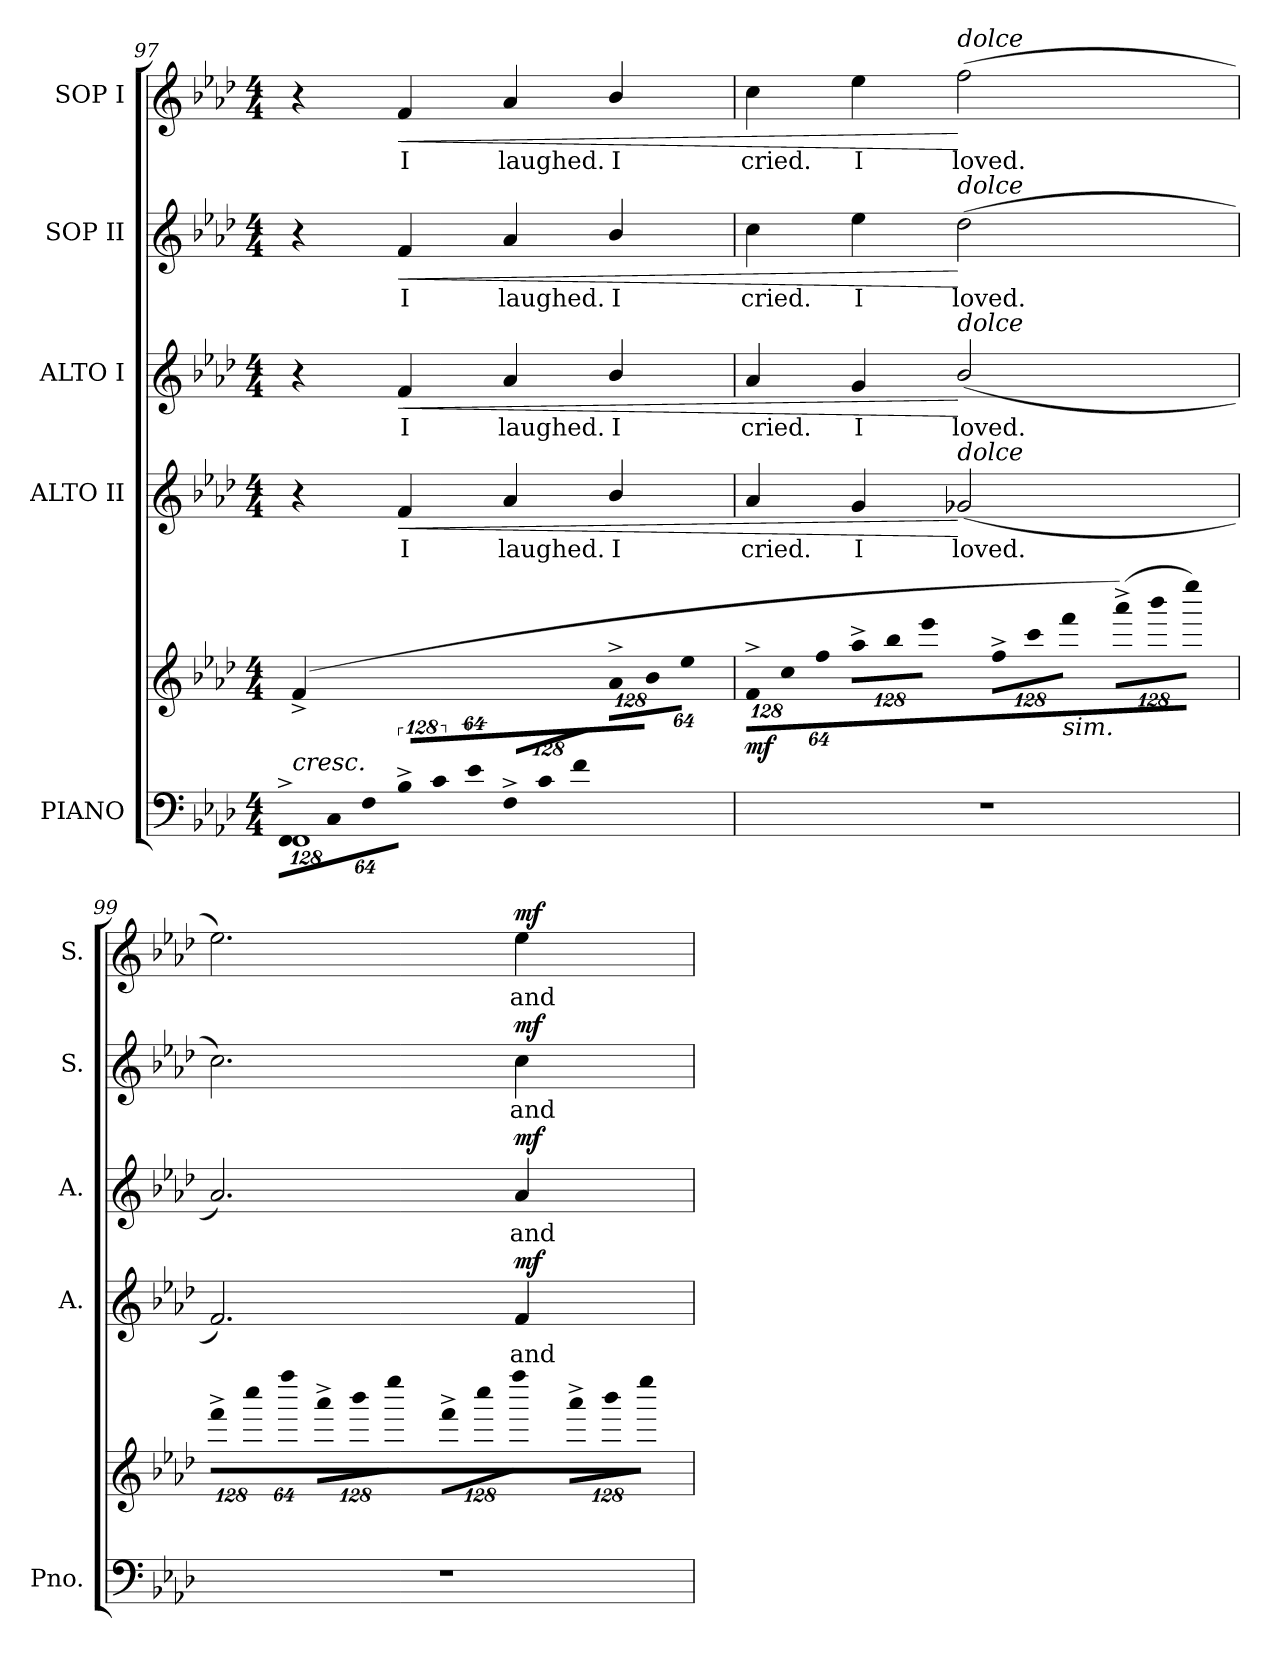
**kern	**kern	**dynam	**kern	**text	**dynam	**kern	**text	**dynam	**kern	**text	**dynam	**kern	**text	**dynam
*part5	*part5	*part5	*part4	*part4	*part4	*part3	*part3	*part3	*part2	*part2	*part2	*part1	*part1	*part1
*staff6	*staff5	*staff5/6	*staff4	*staff4	*staff4	*staff3	*staff3	*staff3	*staff2	*staff2	*staff2	*staff1	*staff1	*staff1
*I"PIANO	*	*	*I"ALTO II	*	*	*I"ALTO I	*	*	*I"SOP II	*	*	*I"SOP I	*	*
*I'Pno.	*	*	*I'A.	*	*	*I'A.	*	*	*I'S.	*	*	*I'S.	*	*
*clefF4	*clefG2	*	*clefG2	*	*	*clefG2	*	*	*clefG2	*	*	*clefG2	*	*
*k[b-e-a-d-]	*k[b-e-a-d-]	*	*k[b-e-a-d-]	*	*	*k[b-e-a-d-]	*	*	*k[b-e-a-d-]	*	*	*k[b-e-a-d-]	*	*
*f:	*f:	*	*f:	*	*	*f:	*	*	*f:	*	*	*f:	*	*
*M4/4	*M4/4	*	*M4/4	*	*	*M4/4	*	*	*M4/4	*	*	*M4/4	*	*
=97	=97	=97	=97	=97	=97	=97	=97	=97	=97	=97	=97	=97	=97	=97
*^	*	*	*	*	*	*	*	*	*	*	*	*	*	*
*	*^	*	*	*	*	*	*	*	*	*	*	*	*	*	*
*	*	*Xbrackettup	*	*	*	*	*	*	*	*	*	*	*	*	*	*
!LO:TX:a:i:t=cresc.	!	!	!	!	!	!	!	!	!	!	!	!	!	!	!	!
!	!	!LO:N:vis=8	!	!	!	!	!	!	!	!	!	!	!	!	!	!
4ryy	1FFi	1024%85FF^i\L	(4f^i/	.	4r	.	.	4r	.	.	4r	.	.	4r	.	.
!	!	!LO:N:vis=8	!	!	!	!	!	!	!	!	!	!	!	!	!	!
.	.	1024%85Ci\	.	.	.	.	.	.	.	.	.	.	.	.	.	.
!	!	!LO:N:vis=8	!	!	!	!	!	!	!	!	!	!	!	!	!	!
.	.	512%43Fi\J	.	.	.	.	.	.	.	.	.	.	.	.	.	.
!LO:N:vis=8	!	!	!	!	!	!	!	!	!	!	!	!	!	!	!	!
!	!	!	!	!	!	!LO:LY:b:color=#000000	!LO:HP:b	!	!	!	!	!	!	!	!	!
!	!	!	!	!	!	!	!	!	!LO:LY:b:color=#000000	!LO:HP:b	!	!	!	!	!	!
!	!	!	!	!	!	!	!	!	!	!	!	!LO:LY:b:color=#000000	!LO:HP:b	!	!	!
!	!	!	!	!	!	!	!	!	!	!	!	!	!	!	!LO:LY:b:color=#000000	!LO:HP:b
1024%85B-^i/L	.	2.ryy	2ryy	.	4fi/	I	<	4fi/	I	<	4fi/	I	<	4fi/	I	<
!LO:N:vis=8	!	!	!	!	!	!	!	!	!	!	!	!	!	!	!	!
1024%85ci/	.	.	.	.	.	.	.	.	.	.	.	.	.	.	.	.
!LO:N:vis=8	!	!	!	!	!	!	!	!	!	!	!	!	!	!	!	!
512%43e-i/J	.	.	.	.	.	.	.	.	.	.	.	.	.	.	.	.
!LO:N:vis=8	!	!	!	!	!	!	!	!	!	!	!	!	!	!	!	!
!	!	!	!	!	!	!LO:LY:b:color=#000000	!	!	!	!	!	!	!	!	!	!
!	!	!	!	!	!	!	!	!	!LO:LY:b:color=#000000	!	!	!	!	!	!	!
!	!	!	!	!	!	!	!	!	!	!	!	!LO:LY:b:color=#000000	!	!	!	!
!	!	!	!	!	!	!	!	!	!	!	!	!	!	!	!LO:LY:b:color=#000000	!
1024%85F^i/L	.	.	.	.	4a-i/	laughed.	.	4a-i/	laughed.	.	4a-i/	laughed.	.	4a-i/	laughed.	.
!LO:N:vis=8	!	!	!	!	!	!	!	!	!	!	!	!	!	!	!	!
1024%85ci/	.	.	.	.	.	.	.	.	.	.	.	.	.	.	.	.
!LO:N:vis=8	!	!	!	!	!	!	!	!	!	!	!	!	!	!	!	!
512%43fi/J	.	.	.	.	.	.	.	.	.	.	.	.	.	.	.	.
*	*	*	*Xbrackettup	*	*	*	*	*	*	*	*	*	*	*	*	*
!	!	!	!LO:N:vis=8	!	!	!	!	!	!	!	!	!	!	!	!	!
!	!	!	!	!	!	!LO:LY:b:color=#000000	!	!	!	!	!	!	!	!	!	!
!	!	!	!	!	!	!	!	!	!LO:LY:b:color=#000000	!	!	!	!	!	!	!
!	!	!	!	!	!	!	!	!	!	!	!	!LO:LY:b:color=#000000	!	!	!	!
!	!	!	!	!	!	!	!	!	!	!	!	!	!	!	!LO:LY:b:color=#000000	!
4ryy	.	.	1024%85a-^i\L	.	4b-i/	I	.	4b-i/	I	.	4b-i/	I	.	4b-i/	I	.
!	!	!	!LO:N:vis=8	!	!	!	!	!	!	!	!	!	!	!	!	!
.	.	.	1024%85b-i\	.	.	.	.	.	.	.	.	.	.	.	.	.
!	!	!	!LO:N:vis=8	!	!	!	!	!	!	!	!	!	!	!	!	!
.	.	.	512%43ee-i\J	.	.	.	.	.	.	.	.	.	.	.	.	.
*v	*v	*v	*	*	*	*	*	*	*	*	*	*	*	*	*	*
=98	=98	=98	=98	=98	=98	=98	=98	=98	=98	=98	=98	=98	=98	=98
!	!LO:N:vis=8	!	!	!	!	!	!	!	!	!	!	!	!	!
!	!	!	!	!LO:LY:b:color=#000000	!	!	!	!	!	!	!	!	!	!
!	!	!	!	!	!	!	!LO:LY:b:color=#000000	!	!	!	!	!	!	!
!	!	!	!	!	!	!	!	!	!	!LO:LY:b:color=#000000	!	!	!	!
!	!	!	!	!	!	!	!	!	!	!	!	!	!LO:LY:b:color=#000000	!
1r	1024%85f^i\L	mf	4a-i/	cried.	.	4a-i/	cried.	.	4cci\	cried.	.	4cci\	cried.	.
!	!LO:N:vis=8	!	!	!	!	!	!	!	!	!	!	!	!	!
.	1024%85cci\	.	.	.	.	.	.	.	.	.	.	.	.	.
!	!LO:N:vis=8	!	!	!	!	!	!	!	!	!	!	!	!	!
.	512%43ffi\J	.	.	.	.	.	.	.	.	.	.	.	.	.
!	!LO:N:vis=8	!	!	!	!	!	!	!	!	!	!	!	!	!
!	!	!	!	!LO:LY:b:color=#000000	!	!	!	!	!	!	!	!	!	!
!	!	!	!	!	!	!	!LO:LY:b:color=#000000	!	!	!	!	!	!	!
!	!	!	!	!	!	!	!	!	!	!LO:LY:b:color=#000000	!	!	!	!
!	!	!	!	!	!	!	!	!	!	!	!	!	!LO:LY:b:color=#000000	!
.	1024%85aa-^i\L	.	4gi/	I	.	4gi/	I	.	4ee-i\	I	.	4ee-i\	I	.
!	!LO:N:vis=8	!	!	!	!	!	!	!	!	!	!	!	!	!
.	1024%85bb-i\	.	.	.	.	.	.	.	.	.	.	.	.	.
!	!LO:N:vis=8	!	!	!	!	!	!	!	!	!	!	!	!	!
.	512%43eee-i\J	.	.	.	.	.	.	.	.	.	.	.	.	.
!	!LO:N:vis=8	!	!	!	!	!	!	!	!	!	!	!	!	!
!	!	!	!	!LO:LY:b:color=#000000	!	!	!	!	!	!	!	!	!	!
!	!	!	!	!	!	!	!LO:LY:b:color=#000000	!	!	!	!	!	!	!
!	!	!	!	!	!	!	!	!	!	!LO:LY:b:color=#000000	!	!	!	!
!	!	!	!	!	!	!	!	!	!	!	!	!LO:TX:a:i:t=dolce	!	!
!	!	!	!	!	!	!	!	!	!LO:TX:a:i:t=dolce	!	!	!	!	!
!	!	!	!	!	!	!LO:TX:a:i:t=dolce	!	!	!	!	!	!	!	!
!	!	!	!LO:TX:a:i:t=dolce	!	!	!	!	!	!	!	!	!	!	!
!	!	!	!	!	!	!	!	!	!	!	!	!	!LO:LY:b:color=#000000	!
.	1024%85ff^i\L	.	(2g-Xi/	loved.	[	(2b-i/	loved.	[	(2dd-i\	loved.	[	(2ffi\	loved.	[
!	!LO:N:vis=8	!	!	!	!	!	!	!	!	!	!	!	!	!
.	1024%85ccci\	.	.	.	.	.	.	.	.	.	.	.	.	.
!	!LO:N:vis=8	!	!	!	!	!	!	!	!	!	!	!	!	!
.	512%43fffi\J	.	.	.	.	.	.	.	.	.	.	.	.	.
!	!LO:TX:b:i:t=sim.	!	!	!	!	!	!	!	!	!	!	!	!	!
!	!LO:N:vis=8	!	!	!	!	!	!	!	!	!	!	!	!	!
.	(1024%85aaa-^i\L)	.	.	.	.	.	.	.	.	.	.	.	.	.
!	!LO:N:vis=8	!	!	!	!	!	!	!	!	!	!	!	!	!
.	1024%85bbb-i\	.	.	.	.	.	.	.	.	.	.	.	.	.
!	!LO:N:vis=8	!	!	!	!	!	!	!	!	!	!	!	!	!
.	512%43eeee-i\J)	.	.	.	.	.	.	.	.	.	.	.	.	.
!!LO:PB:g=z
=99	=99	=99	=99	=99	=99	=99	=99	=99	=99	=99	=99	=99	=99	=99
!	!LO:N:vis=8	!	!	!	!	!	!	!	!	!	!	!	!	!
1r	1024%85fff^i\L	.	2.fi/)	.	.	2.a-i/)	.	.	2.cci\)	.	.	2.ee-i\)	.	.
!	!LO:N:vis=8	!	!	!	!	!	!	!	!	!	!	!	!	!
.	1024%85cccci\	.	.	.	.	.	.	.	.	.	.	.	.	.
!	!LO:N:vis=8	!	!	!	!	!	!	!	!	!	!	!	!	!
.	512%43ffffi\J	.	.	.	.	.	.	.	.	.	.	.	.	.
!	!LO:N:vis=8	!	!	!	!	!	!	!	!	!	!	!	!	!
.	1024%85aaa-^i\L	.	.	.	.	.	.	.	.	.	.	.	.	.
!	!LO:N:vis=8	!	!	!	!	!	!	!	!	!	!	!	!	!
.	1024%85bbb-i\	.	.	.	.	.	.	.	.	.	.	.	.	.
!	!LO:N:vis=8	!	!	!	!	!	!	!	!	!	!	!	!	!
.	512%43eeee-i\J	.	.	.	.	.	.	.	.	.	.	.	.	.
!	!LO:N:vis=8	!	!	!	!	!	!	!	!	!	!	!	!	!
.	1024%85fff^i\L	.	.	.	.	.	.	.	.	.	.	.	.	.
!	!LO:N:vis=8	!	!	!	!	!	!	!	!	!	!	!	!	!
.	1024%85cccci\	.	.	.	.	.	.	.	.	.	.	.	.	.
!	!LO:N:vis=8	!	!	!	!	!	!	!	!	!	!	!	!	!
.	512%43ffffi\J	.	.	.	.	.	.	.	.	.	.	.	.	.
!	!LO:N:vis=8	!	!	!	!	!	!	!	!	!	!	!	!	!
!	!	!	!	!LO:LY:b:color=#000000	!	!	!	!	!	!	!	!	!	!
!	!	!	!	!	!	!	!LO:LY:b:color=#000000	!	!	!	!	!	!	!
!	!	!	!	!	!	!	!	!	!	!LO:LY:b:color=#000000	!	!	!	!
!	!	!	!	!	!	!	!	!	!	!	!	!	!LO:LY:b:color=#000000	!
.	1024%85aaa-^i\L	.	4fi/	and	mf	4a-i/	and	mf	4cci\	and	mf	4ee-i\	and	mf
!	!LO:N:vis=8	!	!	!	!	!	!	!	!	!	!	!	!	!
.	1024%85bbb-i\	.	.	.	.	.	.	.	.	.	.	.	.	.
!	!LO:N:vis=8	!	!	!	!	!	!	!	!	!	!	!	!	!
.	512%43eeee-i\J	.	.	.	.	.	.	.	.	.	.	.	.	.
=	=	=	=	=	=	=	=	=	=	=	=	=	=	=
*-	*-	*-	*-	*-	*-	*-	*-	*-	*-	*-	*-	*-	*-	*-
